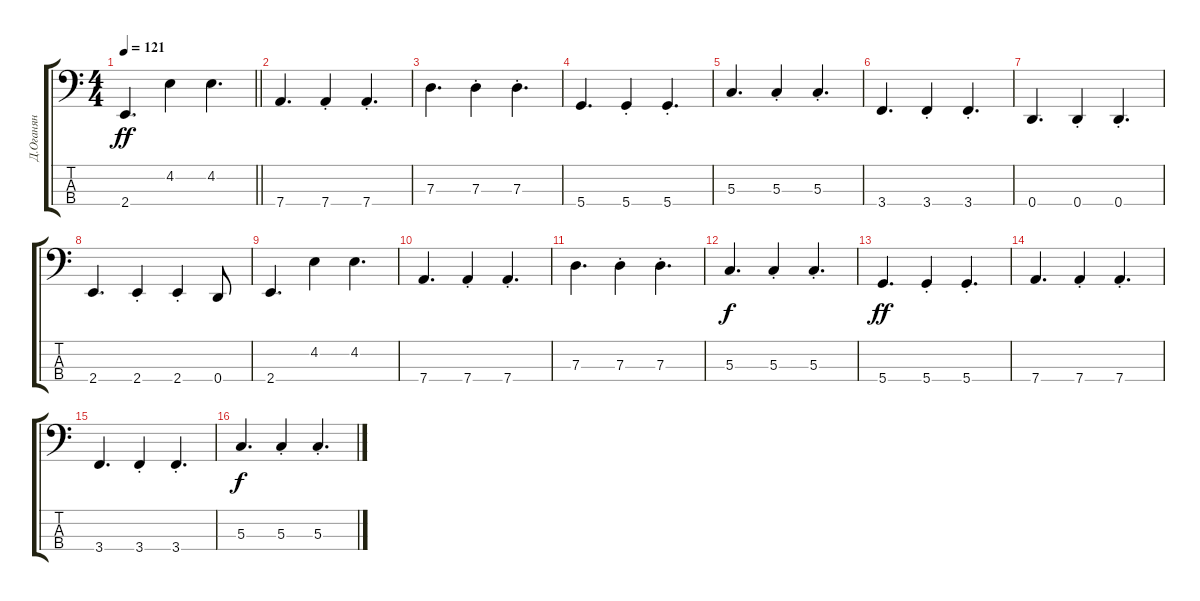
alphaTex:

\track ("Д.Оганян" "Д.Оганян") {instrument electricbassfinger}
\staff {score tabs}
\tuning (F2 C2 G1 D1) {hide}
\ts (4 4)
\tempo 121
\clef f4
\barLineRight lightlight
\ks c
2.4.4{d dy ff} 4.2.4 4.2.4{d} |
7.4.4{d} 7.4{st}.4 7.4{st}.4{d} |
7.3.4{d} 7.3{st}.4 7.3{st}.4{d} |
5.4.4{d} 5.4{st}.4 5.4{st}.4{d} |
5.3.4{d} 5.3{st}.4 5.3{st}.4{d} |
3.4.4{d} 3.4{st}.4 3.4{st}.4{d} |
0.4.4{d} 0.4{st}.4 0.4{st}.4{d} |
2.4.4{d} 2.4{st}.4 2.4{st}.4 0.4.8 |
2.4.4{d} 4.2.4 4.2.4{d} |
7.4.4{d} 7.4{st}.4 7.4{st}.4{d} |
7.3.4{d} 7.3{st}.4 7.3{st}.4{d} |
5.3.4{d dy f} 5.3{st}.4 5.3{st}.4{d} |
5.4.4{d dy ff} 5.4{st}.4 5.4{st}.4{d} |
7.4.4{d} 7.4{st}.4 7.4{st}.4{d} |
3.4.4{d} 3.4{st}.4 3.4{st}.4{d} |
5.3.4{d dy f} 5.3{st}.4 5.3{st}.4{d}
